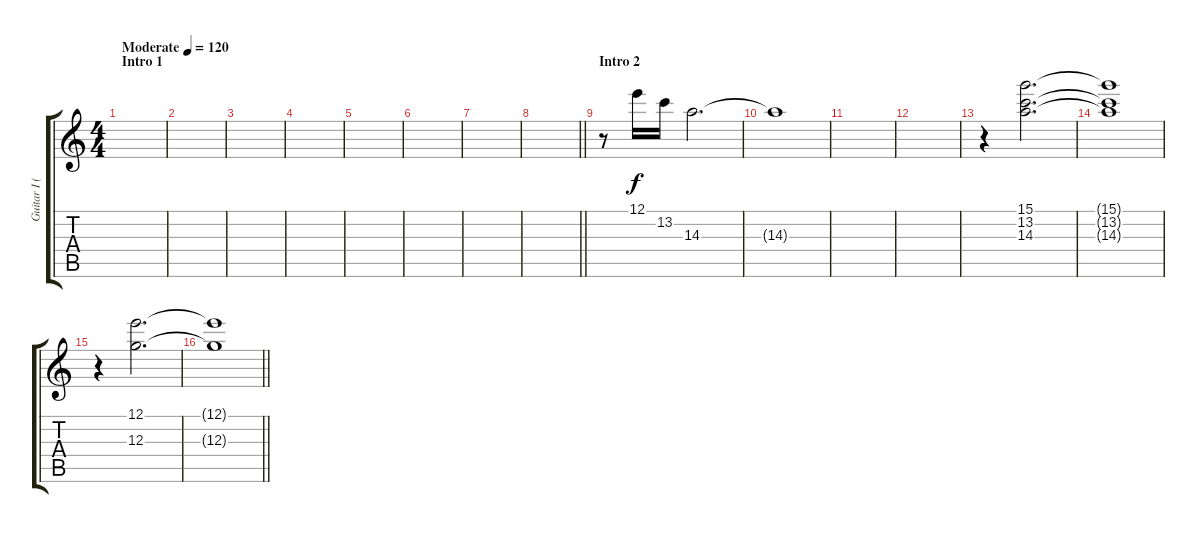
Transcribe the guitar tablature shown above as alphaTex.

\track ("Guitar I (Hitsugi)" "Guitar I (") {instrument distortionguitar}
\staff {score tabs}
\tuning (E4 B3 G3 D3 A2 E2) {hide}
\ts (4 4)
\section ("" "Intro 1")
\tempo (120 "Moderate")
\clef g2
\ks c
|
|
|
|
|
|
|
\barLineRight lightlight
|
\section ("" "Intro 2")
r.8 12.1.16 13.2.16 14.3.2{d} |
14.3{t}.1 |
|
|
r.4 (15.1 13.2 14.3).2{d} |
(15.1{t} 13.2{t} 14.3{t}).1 |
r.4 (12.1 12.3).2{d} |
\barLineRight lightlight
(12.1{t} 12.3{t}).1
